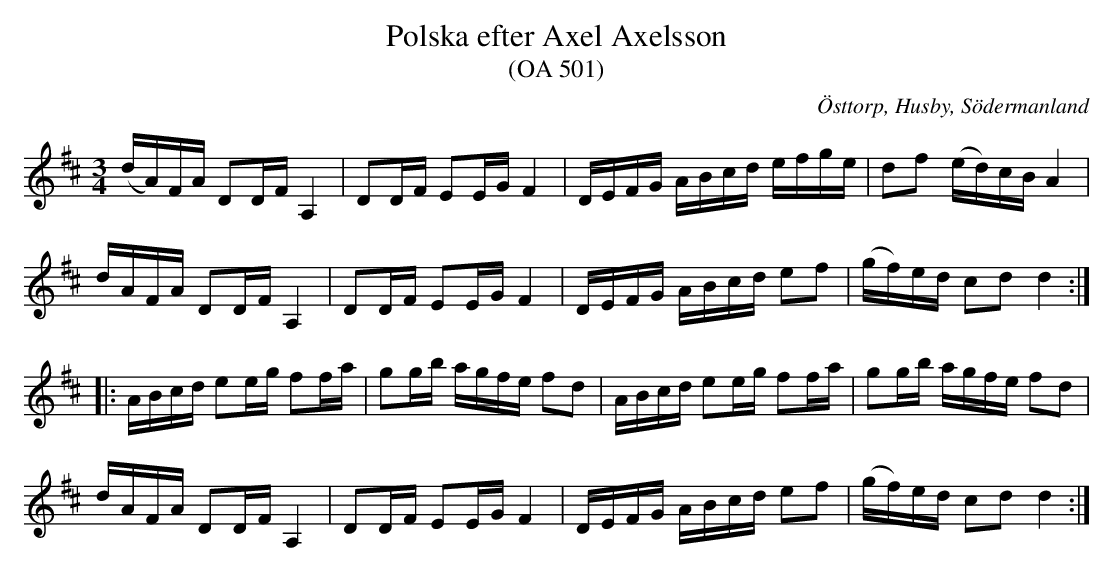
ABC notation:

X:1
T:Polska efter Axel Axelsson
T:(OA 501)
O:Östtorp, Husby, Södermanland
M:3/4
L:1/4
Q:100
K:D
(d/4A/4)F/4A/4 D/D/4F/4 A, | D/D/4F/4 E/E/4G/4 F | D/4E/4F/4G/4 A/4B/4c/4d/4 e/4f/4g/4e/4 | d/f/ (e/4d/4)c/4B/4 A |
d/4A/4F/4A/4 D/D/4F/4 A, | D/D/4F/4 E/E/4G/4 F | D/4E/4F/4G/4 A/4B/4c/4d/4 e/f/ | (g/4f/4)e/4d/4 c/d/ d ::
A/4B/4c/4d/4 e/e/4g/4 f/f/4a/4 | g/g/4b/4 a/4g/4f/4e/4 f/d/ | A/4B/4c/4d/4 e/e/4g/4 f/f/4a/4 | g/g/4b/4 a/4g/4f/4e/4 f/d/ |
d/4A/4F/4A/4 D/D/4F/4 A, | D/D/4F/4 E/E/4G/4 F | D/4E/4F/4G/4 A/4B/4c/4d/4 e/f/ | (g/4f/4)e/4d/4 c/d/ d :|
